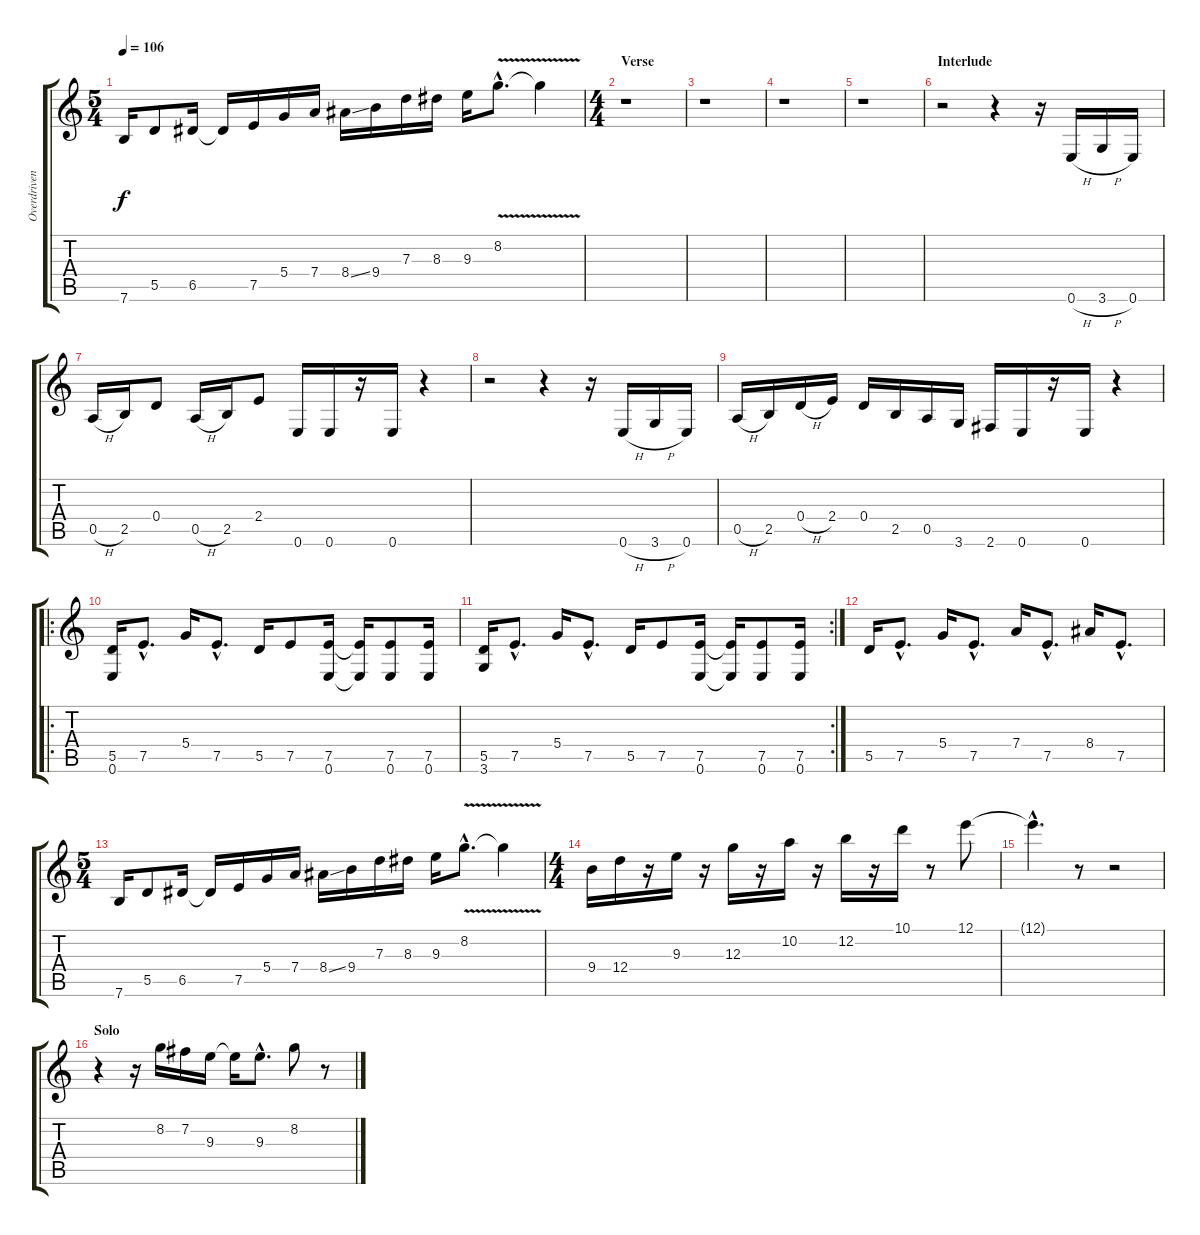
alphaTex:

\track ("Overdriven Guitar" "Overdriven") {instrument overdrivenguitar}
\staff {score tabs}
\tuning (E4 B3 G3 D3 A2 E2) {hide}
\ts (5 4)
\tempo 106
\clef g2
\ks c
7.6.16{dy f} 5.5.8 6.5.16 6.5{t}.16 7.5.16 5.4.16 7.4.16 8.4{ss}.16 9.4.16 7.3.16 8.3.16 9.3.16 8.2{v hac}.8{d} 8.2{t}.4 |
\ts (4 4)
\section ("" "Verse")
r.1 |
r.1 |
r.1 |
r.1 |
\section ("" "Interlude")
r.2 r.4 r.16 0.6{h}.16 3.6{h}.16 0.6.16 |
0.5{h}.16 2.5.16 0.4.8 0.5{h}.16 2.5.16 2.4.8 0.6.16 0.6.16 r.16 0.6.16 r.4 |
r.2 r.4 r.16 0.6{h}.16 3.6{h}.16 0.6.16 |
0.5{h}.16 2.5.16 0.4{h}.16 2.4.16 0.4.16 2.5.16 0.5.16 3.6.16 2.6.16 0.6.16 r.16 0.6.16 r.4 |
\ro
(5.5 0.6).16 7.5{hac}.8{d} 5.4.16 7.5{hac}.8{d} 5.5.16 7.5.8 (7.5 0.6).16 (7.5{t} 0.6{t}).16 (7.5 0.6).8 (7.5 0.6).16 |
\rc 2
(5.5 3.6).16 7.5{hac}.8{d} 5.4.16 7.5{hac}.8{d} 5.5.16 7.5.8 (7.5 0.6).16 (7.5{t} 0.6{t}).16 (7.5 0.6).8 (7.5 0.6).16 |
5.5.16 7.5{hac}.8{d} 5.4.16 7.5{hac}.8{d} 7.4.16 7.5{hac}.8{d} 8.4.16 7.5{hac}.8{d} |
\ts (5 4)
7.6.16 5.5.8 6.5.16 6.5{t}.16 7.5.16 5.4.16 7.4.16 8.4{ss}.16 9.4.16 7.3.16 8.3.16 9.3.16 8.2{v hac}.8{d} 8.2{t}.4 |
\ts (4 4)
9.4.16 12.4.16 r.16 9.3.16 r.16 12.3.16 r.16 10.2.16 r.16 12.2.16 r.16 10.1.16 r.8 12.1.8 |
12.1{hac t}.4{d} r.8 r.2 |
\section ("" "Solo")
r.4 r.16 8.2.16 7.2.16 9.3.16 9.3{t}.16 9.3{hac}.8{d} 8.2.8 r.8
